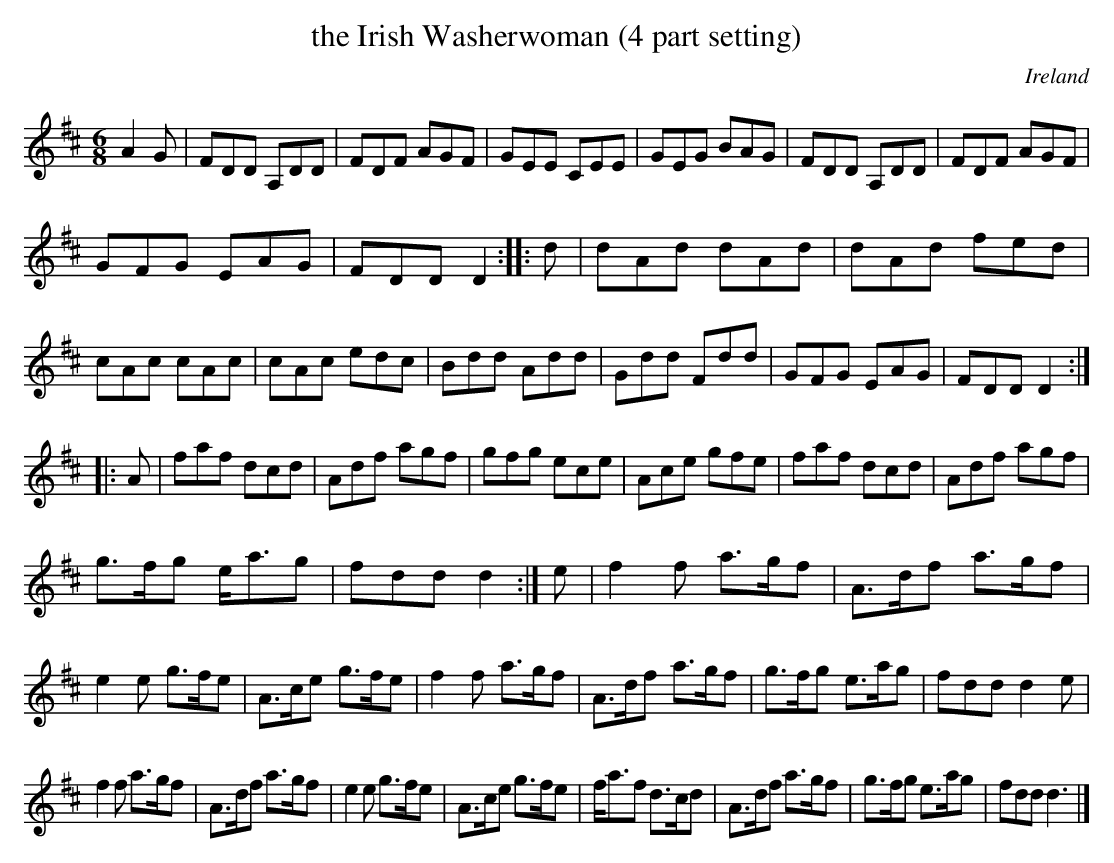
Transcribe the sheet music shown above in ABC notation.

X:1
T:the Irish Washerwoman (4 part setting)
O:Ireland
O:Scotland
M:6/8
K:D
A2G |\
FDD A,DD | FDF AGF | GEE CEE | GEG BAG |\
FDD A,DD | FDF AGF |
GFG EAG | FDD D2::\
d |\
dAd dAd | dAd fed |
cAc cAc | cAc edc |\
Bdd Add | Gdd Fdd | GFG EAG | FDD D2 ::
A|\
faf dcd | Adf agf | gfg ece | Ace gfe |\
faf dcd | Adf agf |
g>fg e<ag | fdd d2 :|\
e |\
f2f a>gf | A>df a>gf |
e2e g>fe | A>ce g>fe |\
f2f a>gf | A>df a>gf | g>fg e>ag | fdd d2e |
f2f a>gf | A>df a>gf | e2e g>fe | A>ce g>fe |\
f<af d>cd | A>df a>gf | g>fg e>ag | fdd d3 |]
